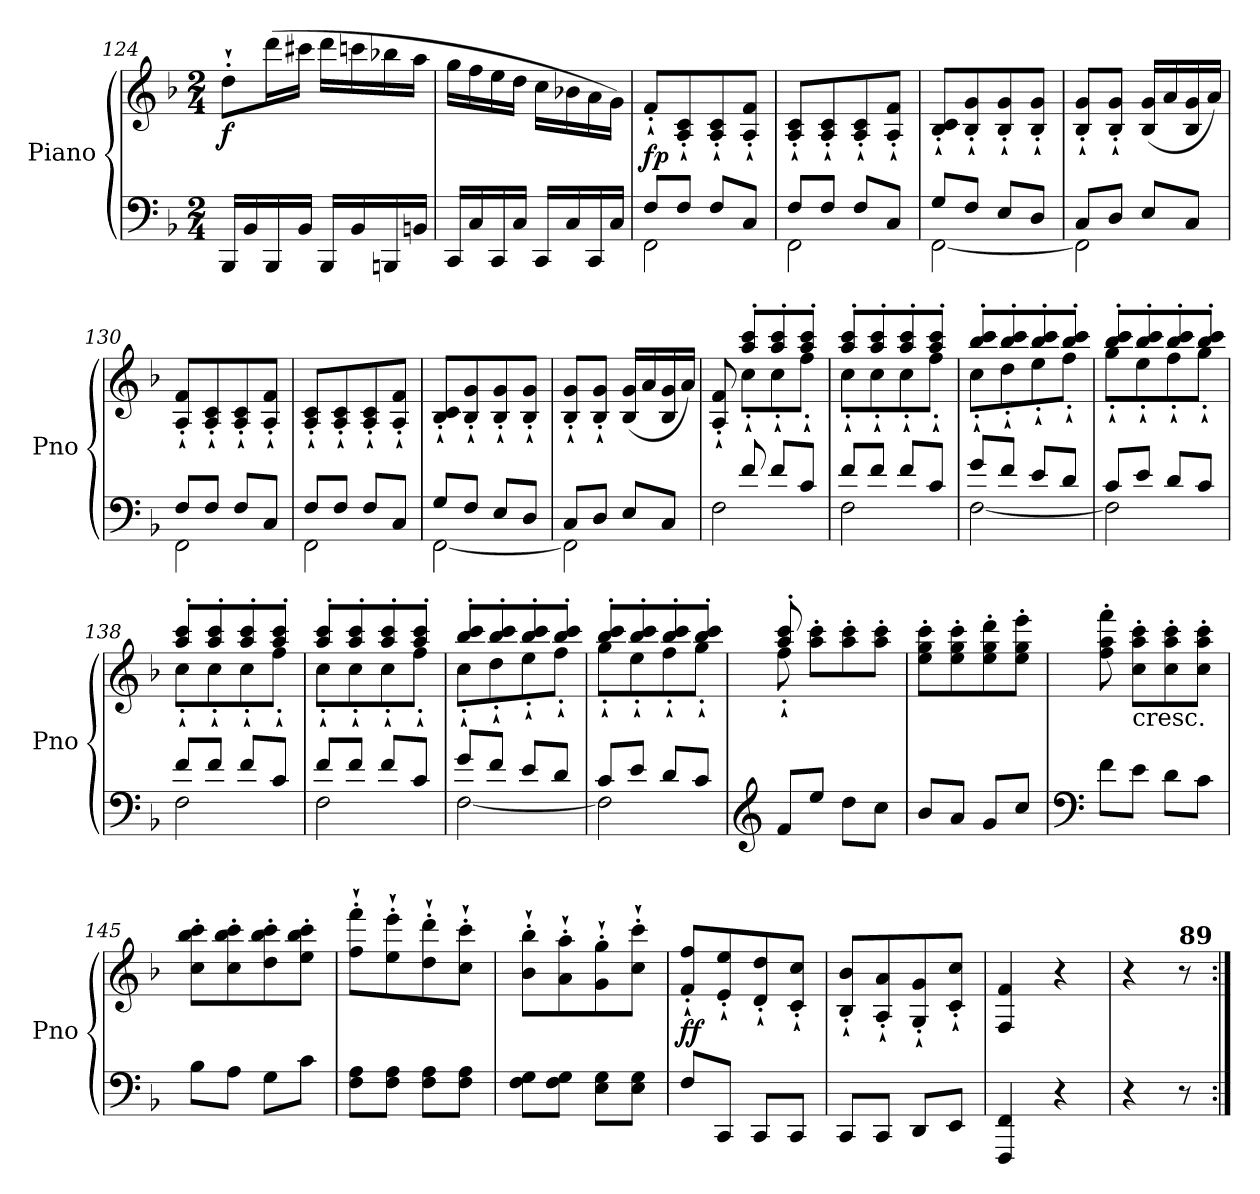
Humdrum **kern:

**kern	**kern	**dynam
*part1	*part1	*part1
*staff2	*staff1	*staff1/2
*I"Piano	*	*
*I'Pno	*	*
*clefF4	*clefG2	*
*k[b-]	*k[b-]	*
*F:	*F:	*
*M2/4	*M2/4	*
=124	=124	=124
!	!	!LO:DY:b
16BBB-/LL	8dd'`\L	f
16BB-/	.	.
16BBB-/	(>16ddd\L	.
16BB-/JJ	16ccc#X\JJ	.
16BBB-/LL	16ddd\LL	.
16BB-/	16cccn\	.
16BBBn/	16bb-X\	.
16BBn/JJ	16aa\JJ	.
=125	=125	=125
16CC/LL	16gg\LL	.
16C/	16ff\	.
16CC/	16ee\	.
16C/JJ	16dd\JJ	.
16CC/LL	16cc\LL	.
16C/	16b-X\	.
16CC/	16a\	.
16C/JJ	16g\JJ)	.
=126	=126	=126
*^	*	*
!	!	!	!LO:DY:b
8F/L	2FF\	8f'`/L	fp
8F/J	.	8A/'` 8c/'`	.
8F/L	.	8A/'` 8c/'`	.
8C/J	.	8A/'` 8f/'`J	.
=127	=127	=127	=127
8F/L	2FF\	8A/'` 8c/'`L	.
8F/J	.	8A/'` 8c/'`	.
8F/L	.	8A/'` 8c/'`	.
8C/J	.	8A/'` 8f/'`J	.
=128	=128	=128	=128
8G/L	[2FF\	8B-/'` 8c/'`L	.
8F/J	.	8B-/'` 8g/'`	.
8E/L	.	8B-/'` 8g/'`	.
8D/J	.	8B-/'` 8g/'`J	.
!!LO:LB:g=z
=129	=129	=129	=129
8C/L	2FF\]	8B-/'` 8g/'`L	.
8D/J	.	8B-/'` 8g/'`J	.
8E/L	.	(<16B-/ 16g/LL	.
.	.	16a/	.
8C/J	.	16B-/ 16g/	.
.	.	16a/JJ)	.
=130	=130	=130	=130
8F/L	2FF\	8A/'` 8f/'`L	.
8F/J	.	8A/'` 8c/'`	.
8F/L	.	8A/'` 8c/'`	.
8C/J	.	8A/'` 8f/'`J	.
=131	=131	=131	=131
8F/L	2FF\	8A/'` 8c/'`L	.
8F/J	.	8A/'` 8c/'`	.
8F/L	.	8A/'` 8c/'`	.
8C/J	.	8A/'` 8f/'`J	.
=132	=132	=132	=132
8G/L	[2FF\	8B-/'` 8c/'`L	.
8F/J	.	8B-/'` 8g/'`	.
8E/L	.	8B-/'` 8g/'`	.
8D/J	.	8B-/'` 8g/'`J	.
=133	=133	=133	=133
8C/L	2FF\]	8B-/'` 8g/'`L	.
8D/J	.	8B-/'` 8g/'`J	.
8E/L	.	(<16B-/ 16g/LL	.
.	.	16a/	.
8C/J	.	16B-/ 16g/	.
.	.	16a/JJ)	.
=134	=134	=134	=134
*	*	*^	*
8ryy	2F\	8A/'` 8f/'`	8ryy	.
8f/	.	8aa/' 8ccc/'L	8cc'`\L	.
8f/L	.	8aa/' 8ccc/'	8cc'`\	.
8c/J	.	8aa/' 8ccc/'J	8ff'`\J	.
=135	=135	=135	=135	=135
8f/L	2F\	8aa/' 8ccc/'L	8cc'`\L	.
8f/J	.	8aa/' 8ccc/'	8cc'`\	.
8f/L	.	8aa/' 8ccc/'	8cc'`\	.
8c/J	.	8aa/' 8ccc/'J	8ff'`\J	.
!!LO:LB:g=z	!!
=136	=136	=136	=136	=136
8g/L	[2F\	8bb-/' 8ccc/'L	8cc'`\L	.
8f/J	.	8bb-/' 8ccc/'	8dd'`\	.
8e/L	.	8bb-/' 8ccc/'	8ee'`\	.
8d/J	.	8bb-/' 8ccc/'J	8ff'`\J	.
=137	=137	=137	=137	=137
8c/L	2F\]	8bb-/' 8ccc/'L	8gg'`\L	.
8e/J	.	8bb-/' 8ccc/'	8ee'`\	.
8d/L	.	8bb-/' 8ccc/'	8ff'`\	.
8c/J	.	8bb-/' 8ccc/'J	8gg'`\J	.
=138	=138	=138	=138	=138
8f/L	2F\	8aa/' 8ccc/'L	8cc'`\L	.
8f/J	.	8aa/' 8ccc/'	8cc'`\	.
8f/L	.	8aa/' 8ccc/'	8cc'`\	.
8c/J	.	8aa/' 8ccc/'J	8ff'`\J	.
=139	=139	=139	=139	=139
8f/L	2F\	8aa/' 8ccc/'L	8cc'`\L	.
8f/J	.	8aa/' 8ccc/'	8cc'`\	.
8f/L	.	8aa/' 8ccc/'	8cc'`\	.
8c/J	.	8aa/' 8ccc/'J	8ff'`\J	.
=140	=140	=140	=140	=140
8g/L	[2F\	8bb-/' 8ccc/'L	8cc'`\L	.
8f/J	.	8bb-/' 8ccc/'	8dd'`\	.
8e/L	.	8bb-/' 8ccc/'	8ee'`\	.
8d/J	.	8bb-/' 8ccc/'J	8ff'`\J	.
=141	=141	=141	=141	=141
8c/L	2F\]	8bb-/' 8ccc/'L	8gg'`\L	.
8e/J	.	8bb-/' 8ccc/'	8ee'`\	.
8d/L	.	8bb-/' 8ccc/'	8ff'`\	.
8c/J	.	8bb-/' 8ccc/'J	8gg'`\J	.
*v	*v	*	*	*
!!LO:LB:g=z	!!
=142	=142	=142	=142
*clefG2	*	*	*
8f/L	8aa/' 8ccc/'	8ff'`\	.
8ee/J	8aa\' 8ccc\'L	4.ryy	.
8dd\L	8aa\' 8ccc\'	.	.
8cc\J	8aa\' 8ccc\'J	.	.
*	*v	*v	*
=143	=143	=143
8b-/L	8ee\' 8gg\' 8ccc\'L	.
8a/J	8ee\' 8gg\' 8ccc\'	.
8g/L	8ee\' 8gg\' 8ddd\'	.
8cc/J	8ee\' 8gg\' 8eee\'J	.
=144	=144	=144
*clefF4	*	*
8f\L	8ff\' 8aa\' 8fff\'	.
!	!LO:TX:b:t=cresc.	!
8e\J	8cc\' 8aa\' 8ccc\'L	.
8d\L	8cc\' 8aa\' 8ccc\'	.
8c\J	8cc\' 8aa\' 8ccc\'J	.
=145	=145	=145
8B-\L	8cc\' 8bb-\' 8ccc\'L	.
8A\J	8cc\' 8bb-\' 8ccc\'	.
8G\L	8dd\' 8bb-\' 8ccc\'	.
8c\J	8ee\' 8bb-\' 8ccc\'J	.
=146	=146	=146
8F\ 8A\L	8ff\'` 8fff\'`L	.
8F\ 8A\J	8ee\'` 8eee\'`	.
8F\ 8A\L	8dd\'` 8ddd\'`	.
8F\ 8A\J	8cc\'` 8ccc\'`J	.
=147	=147	=147
8F\ 8G\L	8b-\'` 8bb-\'`L	.
8F\ 8G\J	8a\'` 8aa\'`	.
8E\ 8G\L	8g\'` 8gg\'`	.
8E\ 8G\J	8cc\'` 8ccc\'`J	.
=148	=148	=148
!	!	!LO:DY:b
8F/L	8f/'` 8ff/'`L	ff
8CC/J	8e/'` 8ee/'`	.
8CC/L	8d/'` 8dd/'`	.
8CC/J	8c/'` 8cc/'`J	.
!!LO:PB:g=z
=149	=149	=149
8CC/L	8B-/'` 8b-/'`L	.
8CC/J	8A/'` 8a/'`	.
8DD/L	8G/'` 8g/'`	.
8EE/J	8c/'` 8cc/'`J	.
=150	=150	=150
4FFF/ 4FF/	4F/ 4f/	.
4r	4r	.
=151	=151	=151
4r	4r	.
!	!LO:TX:a:B:t=89	!
8r	8r	.
=:|!	=:|!	=:|!
*-	*-	*-
